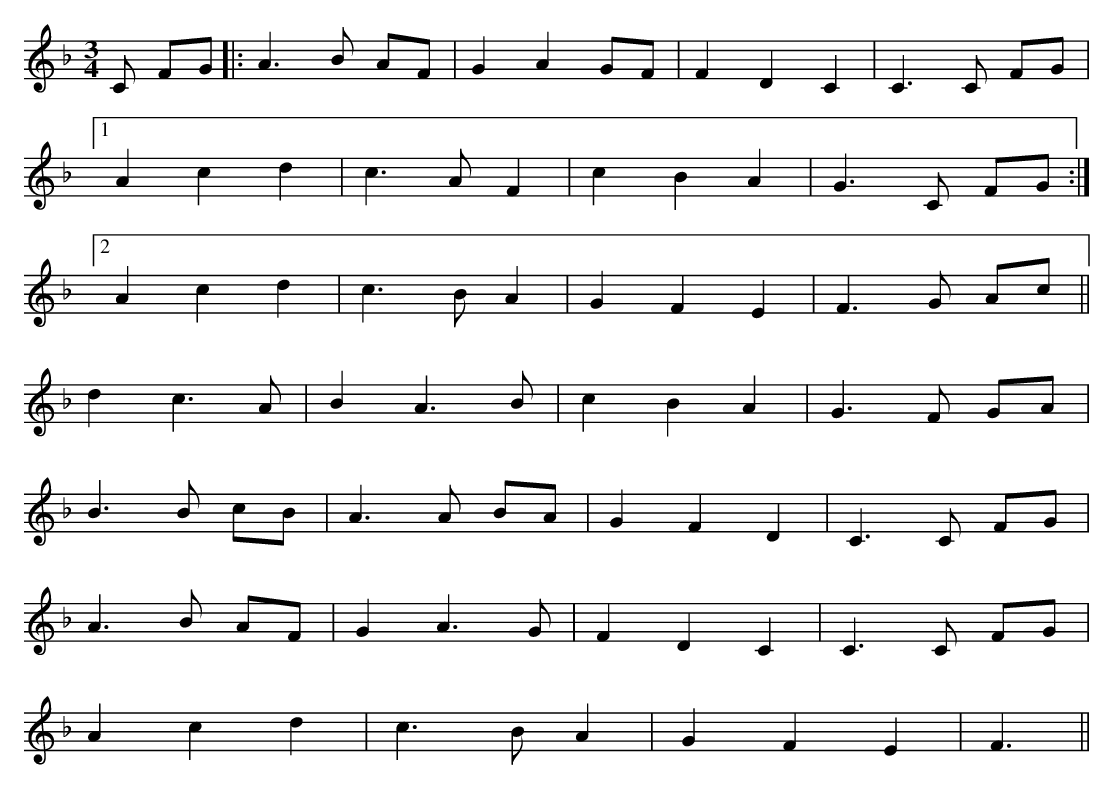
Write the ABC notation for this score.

X:1
M:3/4
K:F
C FG|:A3 B AF|G2A2GF|F2D2C2|C3 C FG|
[1A2c2d2|c3 AF2|c2B2A2|G3 C FG:|
[2A2c2d2|c3 BA2|G2F2E2|F3 G Ac||
d2c3A|B2A3B|c2B2A2|G3 F GA|
B3 B cB|A3 A BA|G2F2D2|C3 C FG|
A3 B AF|G2A3G|F2D2C2|C3 C FG|
A2c2d2|c3 BA2|G2F2E2|F3||
